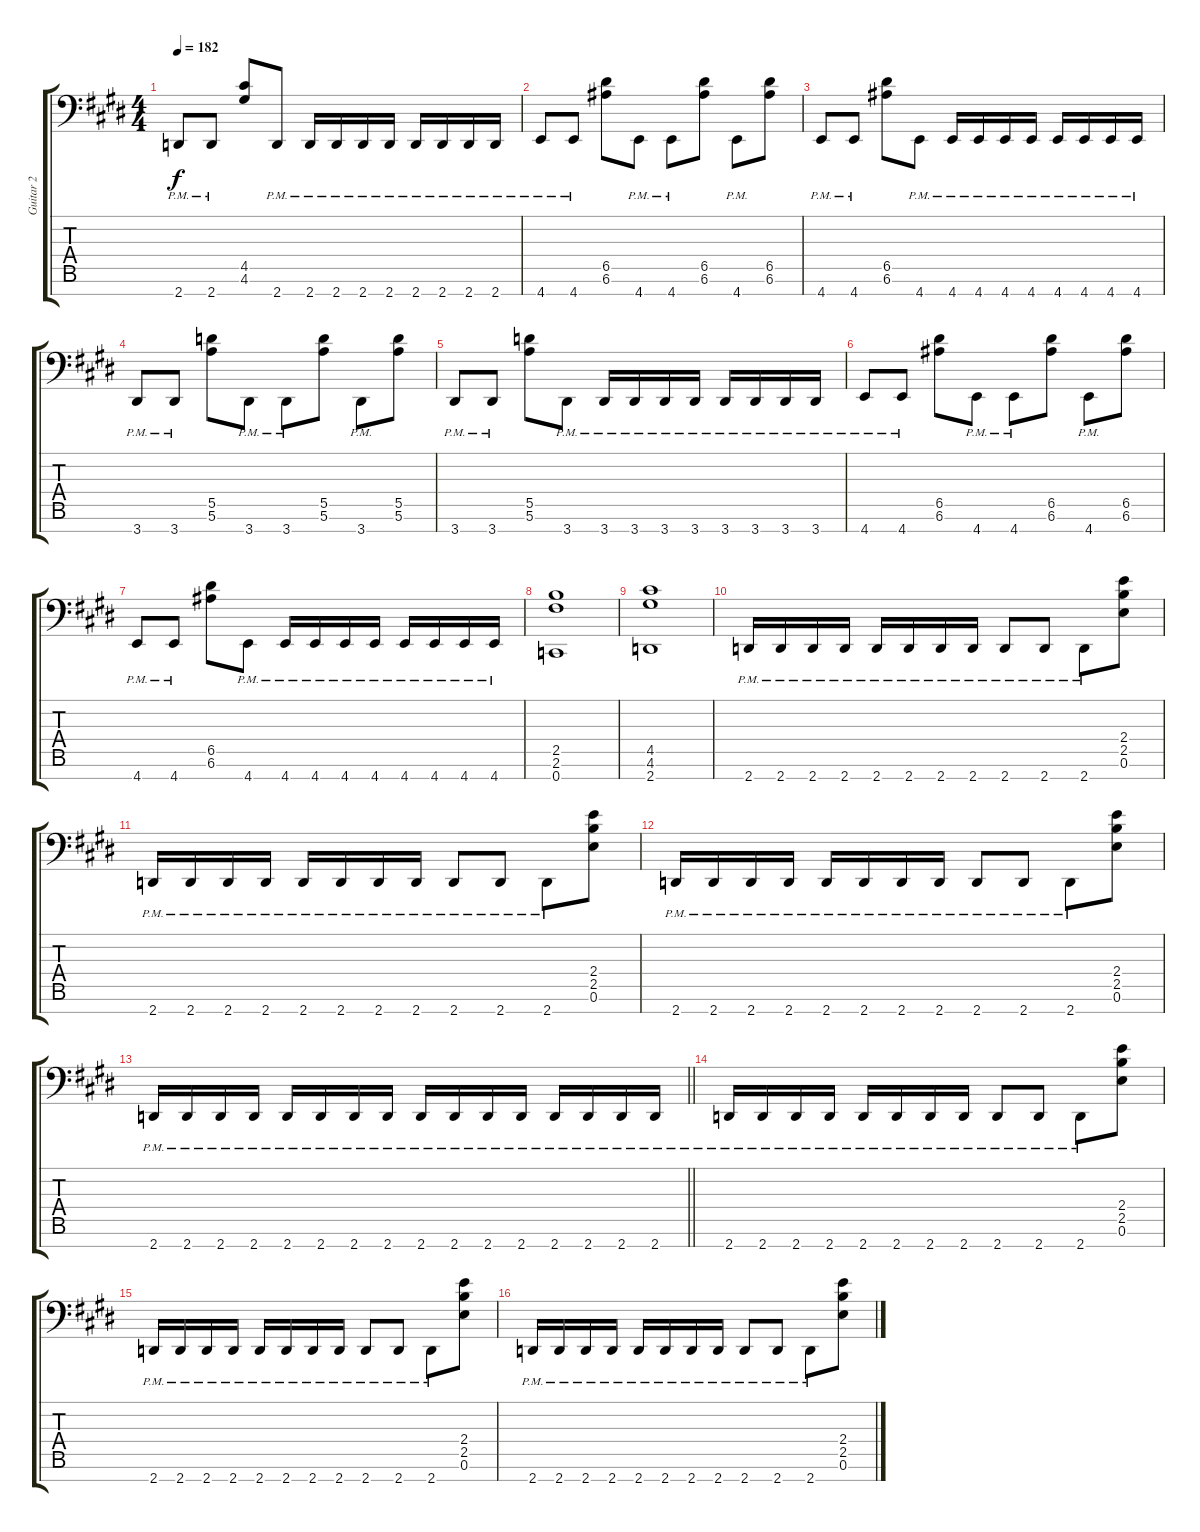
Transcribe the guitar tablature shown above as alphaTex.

\track ("Guitar 2" "Guitar 2") {instrument distortionguitar}
\staff {score tabs}
\tuning (E4 B3 G3 D3 A2 E2 C-1) {hide}
\ts (4 4)
\tempo 182
\clef f4
\ks c#minor
2.7{pm}.8{dy f} 2.7{pm}.8 (4.5 4.6).8 2.7{pm}.8 2.7{pm}.16 2.7{pm}.16 2.7{pm}.16 2.7{pm}.16 2.7{pm}.16 2.7{pm}.16 2.7{pm}.16 2.7{pm}.16 |
4.7{pm}.8 4.7{pm}.8 (6.5 6.6).8 4.7{pm}.8 4.7{pm}.8 (6.5 6.6).8 4.7{pm}.8 (6.5 6.6).8 |
4.7{pm}.8 4.7{pm}.8 (6.5 6.6).8 4.7{pm}.8 4.7{pm}.16 4.7{pm}.16 4.7{pm}.16 4.7{pm}.16 4.7{pm}.16 4.7{pm}.16 4.7{pm}.16 4.7{pm}.16 |
3.7{pm}.8 3.7{pm}.8 (5.5 5.6).8 3.7{pm}.8 3.7{pm}.8 (5.5 5.6).8 3.7{pm}.8 (5.5 5.6).8 |
3.7{pm}.8 3.7{pm}.8 (5.5 5.6).8 3.7{pm}.8 3.7{pm}.16 3.7{pm}.16 3.7{pm}.16 3.7{pm}.16 3.7{pm}.16 3.7{pm}.16 3.7{pm}.16 3.7{pm}.16 |
4.7{pm}.8 4.7{pm}.8 (6.5 6.6).8 4.7{pm}.8 4.7{pm}.8 (6.5 6.6).8 4.7{pm}.8 (6.5 6.6).8 |
4.7{pm}.8 4.7{pm}.8 (6.5 6.6).8 4.7{pm}.8 4.7{pm}.16 4.7{pm}.16 4.7{pm}.16 4.7{pm}.16 4.7{pm}.16 4.7{pm}.16 4.7{pm}.16 4.7{pm}.16 |
(2.5 2.6 0.7).1 |
(4.5 4.6 2.7).1 |
2.7{pm}.16 2.7{pm}.16 2.7{pm}.16 2.7{pm}.16 2.7{pm}.16 2.7{pm}.16 2.7{pm}.16 2.7{pm}.16 2.7{pm}.8 2.7{pm}.8 2.7{pm}.8 (2.4 2.5 0.6).8 |
2.7{pm}.16 2.7{pm}.16 2.7{pm}.16 2.7{pm}.16 2.7{pm}.16 2.7{pm}.16 2.7{pm}.16 2.7{pm}.16 2.7{pm}.8 2.7{pm}.8 2.7{pm}.8 (2.4 2.5 0.6).8 |
2.7{pm}.16 2.7{pm}.16 2.7{pm}.16 2.7{pm}.16 2.7{pm}.16 2.7{pm}.16 2.7{pm}.16 2.7{pm}.16 2.7{pm}.8 2.7{pm}.8 2.7{pm}.8 (2.4 2.5 0.6).8 |
\barLineRight lightlight
2.7{pm}.16 2.7{pm}.16 2.7{pm}.16 2.7{pm}.16 2.7{pm}.16 2.7{pm}.16 2.7{pm}.16 2.7{pm}.16 2.7{pm}.16 2.7{pm}.16 2.7{pm}.16 2.7{pm}.16 2.7{pm}.16 2.7{pm}.16 2.7{pm}.16 2.7{pm}.16 |
2.7{pm}.16 2.7{pm}.16 2.7{pm}.16 2.7{pm}.16 2.7{pm}.16 2.7{pm}.16 2.7{pm}.16 2.7{pm}.16 2.7{pm}.8 2.7{pm}.8 2.7{pm}.8 (2.4 2.5 0.6).8 |
2.7{pm}.16 2.7{pm}.16 2.7{pm}.16 2.7{pm}.16 2.7{pm}.16 2.7{pm}.16 2.7{pm}.16 2.7{pm}.16 2.7{pm}.8 2.7{pm}.8 2.7{pm}.8 (2.4 2.5 0.6).8 |
2.7{pm}.16 2.7{pm}.16 2.7{pm}.16 2.7{pm}.16 2.7{pm}.16 2.7{pm}.16 2.7{pm}.16 2.7{pm}.16 2.7{pm}.8 2.7{pm}.8 2.7{pm}.8 (2.4 2.5 0.6).8
